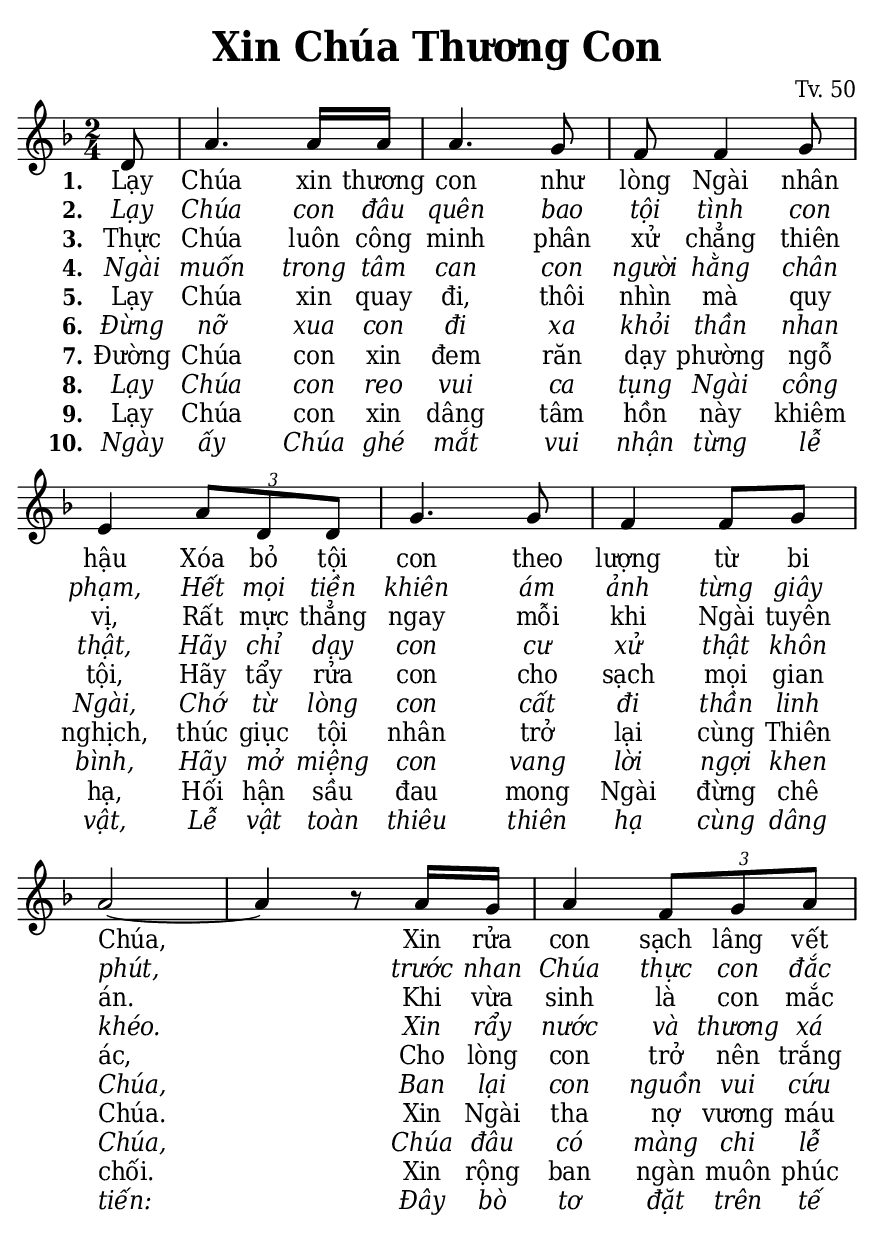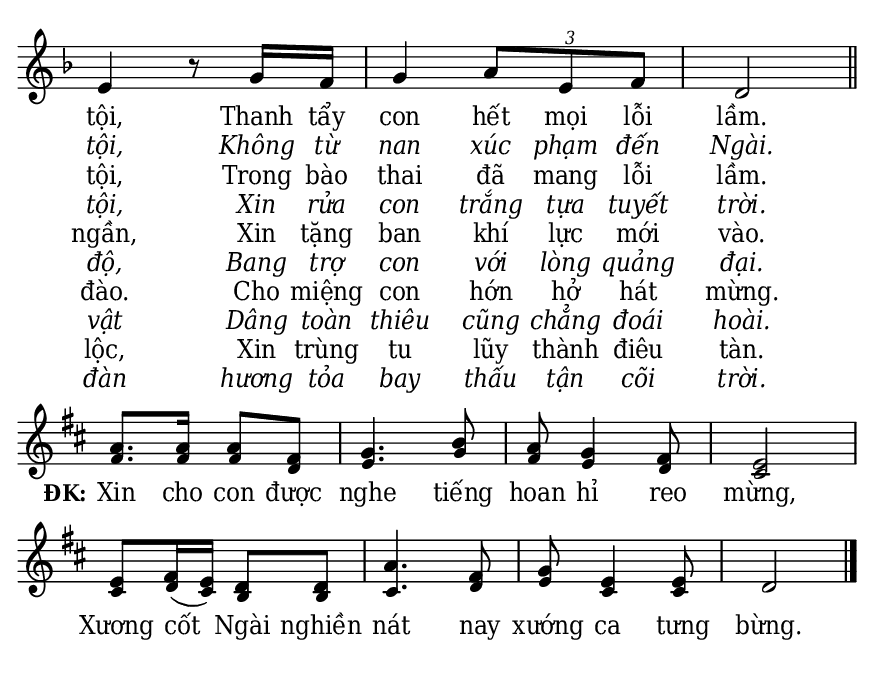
% Cài đặt chung\
\version "2.22.1"
\include "english.ly"

\header {
  title = \markup { \fontsize #1 "Xin Chúa Thương Con" }
  composer = "Tv. 50"
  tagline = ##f
}

% Nhạc phiên khúc
nhacPhienKhucSop = \relative c' {
  \autoPageBreaksOff
  \partial 8 d8 |
  a'4. a16 a |
  a4. g8 |
  f f4 g8 |
  e4 \tuplet 3/2 { a8 d, d } |
  g4. g8 |
  f4 f8 g |
  a2 ~ |
  a4 r8 a16 g |
  a4 \tuplet 3/2 { f8 g a } |
  
  \pageBreak
  
  e4 r8 g16 f |
  g4 \tuplet 3/2 { a8 e f } |
  d2 \bar "||" \break
  
  \set Staff.printKeyCancellation = ##f
  \set Staff.explicitKeySignatureVisibility = #end-of-line-invisible
  \key d \major
  a'8. a16 a8 fs |
  g4. b8 |
  a g4 fs8 |
  e2 |
  e8 fs16 (e) d8 d |
  a'4. fs8 |
  g e4 e8 |
  d2 \bar "|."
}

nhacPhienKhucAlto = \relative c' {
  r8 |
  R2*12
  
  \set Staff.printKeyCancellation = ##f
  \set Staff.explicitKeySignatureVisibility = #end-of-line-invisible
  \key d \major
  fs8. fs16 fs8 d |
  e4. g8 |
  fs e4 d8 |
  cs2 |
  cs8 d16 (cs) b8 b |
  cs4. d8 |
  e cs4 cs8 |
  d2
}

% Lời phiên khúc
loiPhienKhucSop = \lyrics {
  <<
    {
      \set stanza = "1."
      Lạy Chúa xin thương con như lòng Ngài nhân hậu
      Xóa bỏ tội con theo lượng từ bi Chúa,
      Xin rửa con sạch lâng vết tội,
      Thanh tẩy con hết mọi lỗi lầm.
    }
    \new Lyrics {
	    \set associatedVoice = "beSop"
	    \set stanza = "2."
      \override Lyrics.LyricText.font-shape = #'italic
	    Lạy Chúa con đâu quên bao tội tình con phạm,
	    Hết mọi tiền khiên ám ảnh từng giây phút,
	    trước nhan Chúa thực con đắc tội,
	    Không từ nan xúc phạm đến Ngài.
    }
    \new Lyrics {
	    \set associatedVoice = "beSop"
	    \set stanza = "3."
	    Thực Chúa luôn công minh phân xử
	    chẳng thiên vị,
	    Rất mực thẳng ngay mỗi khi Ngài tuyên án.
	    Khi vừa sinh là con mắc tội,
	    Trong bào thai đã mang lỗi lầm.
    }
    \new Lyrics {
	    \set associatedVoice = "beSop"
	    \set stanza = "4."
      \override Lyrics.LyricText.font-shape = #'italic
	    Ngài muốn trong tâm can con người hằng chân thật,
	    Hãy chỉ dạy con cư xử thật khôn khéo.
	    Xin rẩy nước và thương xá tội,
	    Xin rửa con trắng tựa tuyết trời.
    }
    \new Lyrics {
	    \set associatedVoice = "beSop"
	    \set stanza = "5."
	    Lạy Chúa xin quay đi, thôi nhìn mà quy tội,
	    Hãy tẩy rửa con cho sạch mọi gian ác,
	    Cho lòng con trở nên trắng ngần,
	    Xin tặng ban khí lực mới vào.
    }
    \new Lyrics {
	    \set associatedVoice = "beSop"
	    \set stanza = "6."
      \override Lyrics.LyricText.font-shape = #'italic
	    Đừng nỡ xua con đi xa khỏi thần nhan Ngài,
	    Chớ từ lòng con cất đi thần linh Chúa,
	    Ban lại con nguồn vui cứu độ,
	    Bang trợ con với lòng quảng đại.
    }
    \new Lyrics {
	    \set associatedVoice = "beSop"
	    \set stanza = "7."
	    Đường Chúa con xin đem răn dạy phường ngỗ nghịch,
	    thúc giục tội nhân trở lại cùng Thiên Chúa.
	    Xin Ngài tha nợ vương máu đào.
	    Cho miệng con hớn hở hát mừng.
    }
    \new Lyrics {
	    \set associatedVoice = "beSop"
	    \set stanza = "8."
      \override Lyrics.LyricText.font-shape = #'italic
	    Lạy Chúa con reo vui ca tụng Ngài công bình,
	    Hãy mở miệng con vang lời ngợi khen Chúa,
	    Chúa đâu có màng chi lễ vật
	    Dâng toàn thiêu cũng chẳng đoái hoài.
    }
    \new Lyrics {
	    \set associatedVoice = "beSop"
	    \set stanza = "9."
	    Lạy Chúa con xin dâng tâm hồn này khiêm hạ,
	    Hối hận sầu đau mong Ngài đừng chê chối.
	    Xin rộng ban ngàn muôn phúc lộc,
	    Xin trùng tu lũy thành điêu tàn.
    }
    \new Lyrics {
	    \set associatedVoice = "beSop"
	    \set stanza = "10."
      \override Lyrics.LyricText.font-shape = #'italic
	    Ngày ấy Chúa ghé mắt vui nhận từng lễ vật,
	    Lễ vật toàn thiêu thiên hạ cùng dâng tiến:
	    Đây bò tơ đặt trên tế đàn
	    hương tỏa bay thấu tận cõi trời.
    }
  >>
  \set stanza = "ĐK:"
  Xin cho con được nghe tiếng hoan hỉ reo mừng,
  Xương cốt Ngài nghiền nát nay xướng ca tưng bừng.
}

% Dàn trang
\paper {
  #(set-paper-size "a5")
  top-margin = 3\mm
  bottom-margin = 3\mm
  left-margin = 3\mm
  right-margin = 3\mm
  indent = #0
  #(define fonts
	 (make-pango-font-tree "Deja Vu Serif Condensed"
	 		       "Deja Vu Serif Condensed"
			       "Deja Vu Serif Condensed"
			       (/ 20 20)))
  print-page-number = ##f
  ragged-bottom = ##t
  system-system-spacing = #'((basic-distance . 0.1) (padding . 2))
}

TongNhip = {
  \key f \major \time 2/4
  \set Timing.beamExceptions = #'()
  \set Timing.baseMoment = #(ly:make-moment 1/4)
}

% Đổi kích thước nốt cho bè phụ
notBePhu =
#(define-music-function (font-size music) (number? ly:music?)
   (for-some-music
     (lambda (m)
       (if (music-is-of-type? m 'rhythmic-event)
           (begin
             (set! (ly:music-property m 'tweaks)
                   (cons `(font-size . ,font-size)
                         (ly:music-property m 'tweaks)))
             #t)
           #f))
     music)
   music)

\score {
  \new ChoirStaff <<
    \new Staff \with {
        \consists "Merge_rests_engraver"
        printPartCombineTexts = ##f
      }
      <<
      \new Voice \TongNhip \partCombine 
        \nhacPhienKhucSop
        \notBePhu -1 { \nhacPhienKhucAlto }
      \new NullVoice = beSop \nhacPhienKhucSop
      \new Lyrics \lyricsto beSop \loiPhienKhucSop
      >>
  >>
  \layout {
    \override Lyrics.LyricSpace.minimum-distance = #1
    \override Score.BarNumber.break-visibility = ##(#f #f #f)
    \override Score.SpacingSpanner.uniform-stretching = ##t
  } 
}
